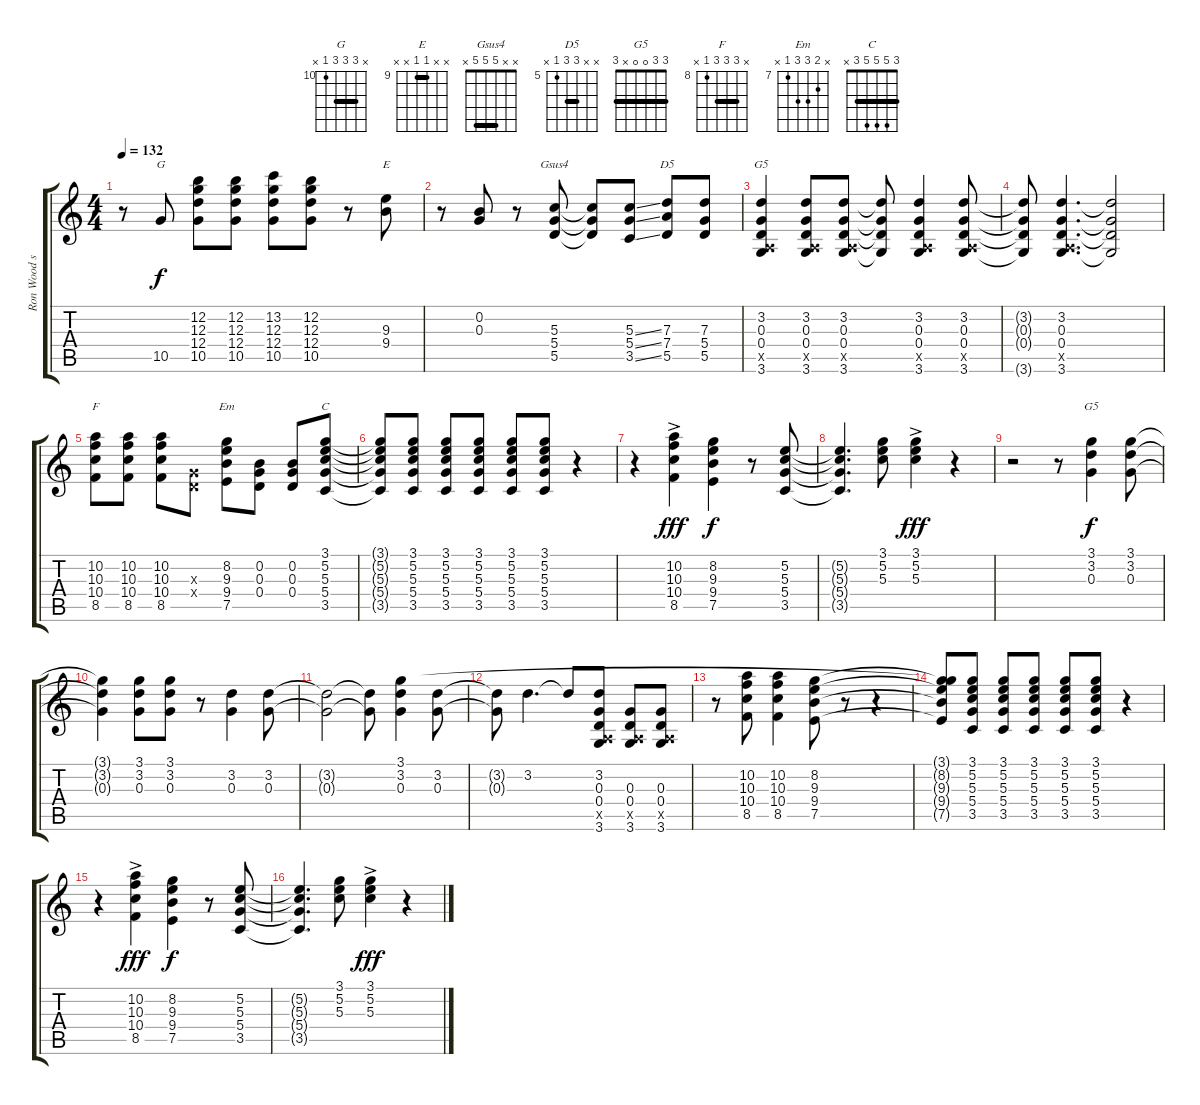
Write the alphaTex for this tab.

\track ("Ron Wood standard" "Ron Wood s") {instrument electricguitarjazz}
\staff {score tabs}
\tuning (E4 B3 G3 D3 A2 E2) {hide}
\chord ("G" x 12 12 12 10 x) {firstfret 10 barre 12}
\chord ("E" x x 9 9 x x) {firstfret 9 barre 9}
\chord ("Gsus4" x x 5 5 5 x) {barre 5}
\chord ("D5" x x 7 7 5 x) {firstfret 5 barre 7}
\chord ("G5" x 3 0 0 x 3)
\chord ("F" x 10 10 10 8 x) {firstfret 8 barre 10}
\chord ("Em" x 8 9 9 7 x) {firstfret 7}
\chord ("C" 3 5 5 5 3 x) {barre 3}
\chord ("G5" 3 3 0 0 x 3) {barre 3}
\ts (4 4)
\tempo 132
\clef g2
\ks c
r.8{dy f} 10.5.8{ch "G"} (12.2 12.3 12.4 10.5).8 (12.2 12.3 12.4 10.5).8 (13.2 12.3 12.4 10.5).8 (12.2 12.3 12.4 10.5).8 r.8 (9.3 9.4).8{ch "E"} |
r.8 (0.2 0.3).8 r.8 (5.3 5.4 5.5).8{ch "Gsus4"} (5.3{t} 5.4{t} 5.5{t}).8 (5.3{ss} 5.4{ss} 3.5{ss}).8 (7.3 7.4 5.5).8{ch "D5"} (7.3 5.4 5.5).8 |
(3.2 0.3 0.4 0.5{x} 3.6).4{ch "G5"} (3.2 0.3 0.4 0.5{x} 3.6).8 (3.2 0.3 0.4 0.5{x} 3.6).8 (3.2{t} 0.3{t} 0.4{t} 3.6{t}).8 (3.2 0.3 0.4 0.5{x} 3.6).4 (3.2 0.3 0.4 0.5{x} 3.6).8 |
(3.2{t} 0.3{t} 0.4{t} 3.6{t}).8 (3.2 0.3 0.4 0.5{x} 3.6).4{d} (3.2{t} 0.3{t} 0.4{t} 3.6{t}).2 |
(10.2 10.3 10.4 8.5).8{ch "F"} (10.2 10.3 10.4 8.5).8 (10.2 10.3 10.4 8.5).8 (0.3{x} 0.4{x}).8 (8.2 9.3 9.4 7.5).8{ch "Em"} (0.2 0.3 0.4).8 (0.2 0.3 0.4).8 (3.1 5.2 5.3 5.4 3.5).8{ch "C"} |
(3.1{t} 5.2{t} 5.3{t} 5.4{t} 3.5{t}).8 (3.1 5.2 5.3 5.4 3.5).8 (3.1 5.2 5.3 5.4 3.5).8 (3.1 5.2 5.3 5.4 3.5).8 (3.1 5.2 5.3 5.4 3.5).8 (3.1 5.2 5.3 5.4 3.5).8 r.4 |
r.4 (10.2{ac} 10.3{ac} 10.4{ac} 8.5{ac}).4{dy fff} (8.2 9.3 9.4 7.5).4{dy f} r.8 (5.2 5.3 5.4 3.5).8 |
(5.2{t} 5.3{t} 5.4{t} 3.5{t}).4{d} (3.1 5.2 5.3).8 (3.1{ac} 5.2{ac} 5.3{ac}).4{dy fff} r.4 |
r.2 r.8 (3.1 3.2 0.3).4{ch "G5" dy f} (3.1 3.2 0.3).8 |
(3.1{t} 3.2{t} 0.3{t}).4 (3.1 3.2 0.3).8 (3.1 3.2 0.3).8 r.8 (3.2 0.3).4 (3.2 0.3).8 |
(3.2{t} 0.3{t}).2 (3.2{t} 0.3{t}).8 (3.1 3.2 0.3).4 (3.2 0.3).8 |
(3.2{t} 0.3{t}).8 3.2.4{d} 3.2{t}.8 (3.2 0.3 0.4 0.5{x} 3.6).8 (0.3 0.4 0.5{x} 3.6).8 (0.3 0.4 0.5{x} 3.6).8 |
r.8 (10.2 10.3 10.4 8.5).8 (10.2 10.3 10.4 8.5).4 (8.2 9.3 9.4 7.5).8 r.8 r.4 |
(3.1{t} 8.2{t} 9.3{t} 9.4{t} 7.5{t}).8 (3.1 5.2 5.3 5.4 3.5).8 (3.1 5.2 5.3 5.4 3.5).8 (3.1 5.2 5.3 5.4 3.5).8 (3.1 5.2 5.3 5.4 3.5).8 (3.1 5.2 5.3 5.4 3.5).8 r.4 |
r.4 (10.2{ac} 10.3{ac} 10.4{ac} 8.5{ac}).4{dy fff} (8.2 9.3 9.4 7.5).4{dy f} r.8 (5.2 5.3 5.4 3.5).8 |
(5.2{t} 5.3{t} 5.4{t} 3.5{t}).4{d} (3.1 5.2 5.3).8 (3.1{ac} 5.2{ac} 5.3{ac}).4{dy fff} r.4
